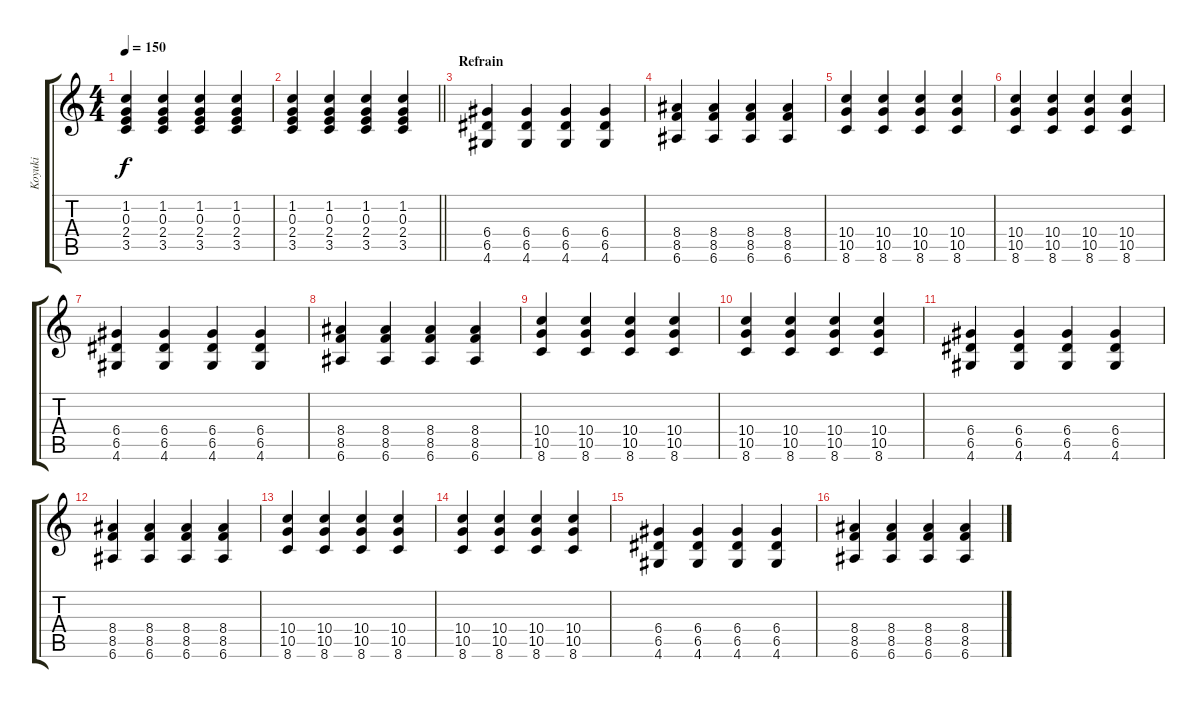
\track ("Koyuki" "Koyuki") {instrument overdrivenguitar}
\staff {score tabs}
\tuning (E4 B3 G3 D3 A2 E2) {hide}
\ts (4 4)
\tempo 150
\clef g2
\ks c
(1.2 0.3 2.4 3.5).4{dy f} (1.2 0.3 2.4 3.5).4 (1.2 0.3 2.4 3.5).4 (1.2 0.3 2.4 3.5).4 |
\barLineRight lightlight
(1.2 0.3 2.4 3.5).4 (1.2 0.3 2.4 3.5).4 (1.2 0.3 2.4 3.5).4 (1.2 0.3 2.4 3.5).4 |
\section ("" "Refrain")
(6.4 6.5 4.6).4 (6.4 6.5 4.6).4 (6.4 6.5 4.6).4 (6.4 6.5 4.6).4 |
(8.4 8.5 6.6).4 (8.4 8.5 6.6).4 (8.4 8.5 6.6).4 (8.4 8.5 6.6).4 |
(10.4 10.5 8.6).4 (10.4 10.5 8.6).4 (10.4 10.5 8.6).4 (10.4 10.5 8.6).4 |
(10.4 10.5 8.6).4 (10.4 10.5 8.6).4 (10.4 10.5 8.6).4 (10.4 10.5 8.6).4 |
(6.4 6.5 4.6).4 (6.4 6.5 4.6).4 (6.4 6.5 4.6).4 (6.4 6.5 4.6).4 |
(8.4 8.5 6.6).4 (8.4 8.5 6.6).4 (8.4 8.5 6.6).4 (8.4 8.5 6.6).4 |
(10.4 10.5 8.6).4 (10.4 10.5 8.6).4 (10.4 10.5 8.6).4 (10.4 10.5 8.6).4 |
(10.4 10.5 8.6).4 (10.4 10.5 8.6).4 (10.4 10.5 8.6).4 (10.4 10.5 8.6).4 |
(6.4 6.5 4.6).4 (6.4 6.5 4.6).4 (6.4 6.5 4.6).4 (6.4 6.5 4.6).4 |
(8.4 8.5 6.6).4 (8.4 8.5 6.6).4 (8.4 8.5 6.6).4 (8.4 8.5 6.6).4 |
(10.4 10.5 8.6).4 (10.4 10.5 8.6).4 (10.4 10.5 8.6).4 (10.4 10.5 8.6).4 |
(10.4 10.5 8.6).4 (10.4 10.5 8.6).4 (10.4 10.5 8.6).4 (10.4 10.5 8.6).4 |
(6.4 6.5 4.6).4 (6.4 6.5 4.6).4 (6.4 6.5 4.6).4 (6.4 6.5 4.6).4 |
(8.4 8.5 6.6).4 (8.4 8.5 6.6).4 (8.4 8.5 6.6).4 (8.4 8.5 6.6).4
